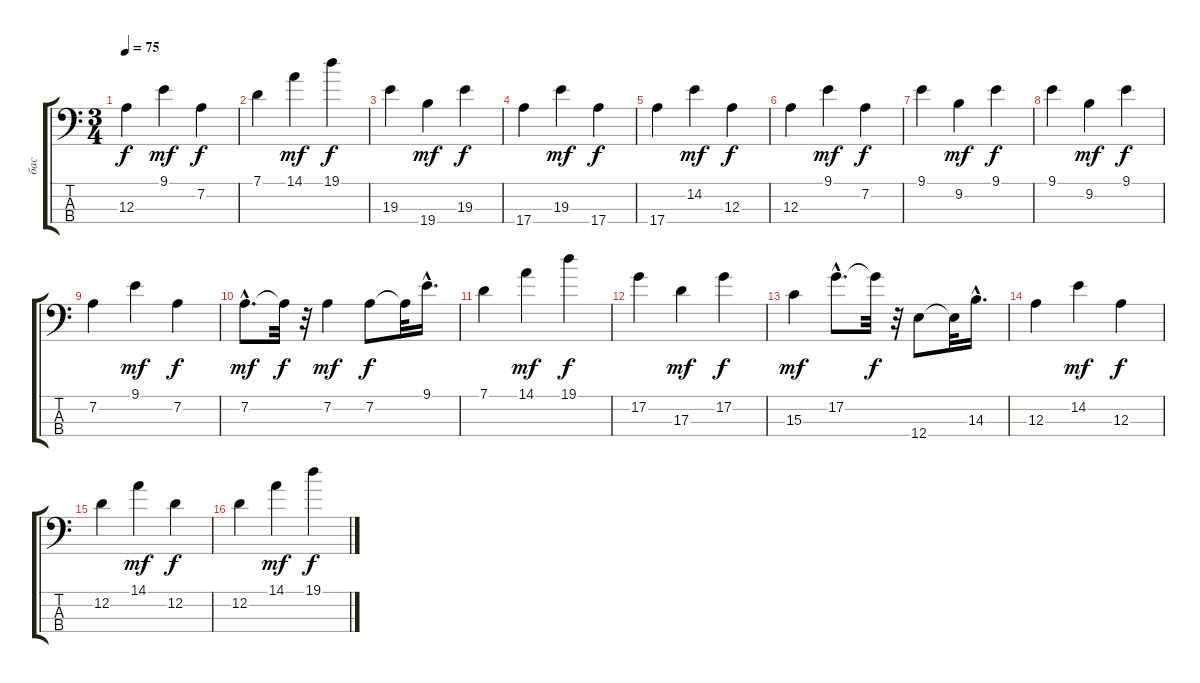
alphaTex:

\track ("бас" "бас") {instrument acousticbass}
\staff {score tabs}
\tuning (G2 D2 A1 E1) {hide}
\ts (3 4)
\tempo 75
\clef f4
\ks c
12.3.4{dy f} 9.1.4{dy mf} 7.2.4{dy f} |
7.1.4 14.1.4{dy mf} 19.1.4{dy f} |
19.3.4 19.4.4{dy mf} 19.3.4{dy f} |
17.4.4 19.3.4{dy mf} 17.4.4{dy f} |
17.4.4 14.2.4{dy mf} 12.3.4{dy f} |
12.3.4 9.1.4{dy mf} 7.2.4{dy f} |
9.1.4 9.2.4{dy mf} 9.1.4{dy f} |
9.1.4 9.2.4{dy mf} 9.1.4{dy f} |
7.2.4 9.1.4{dy mf} 7.2.4{dy f} |
7.2{hac}.8{d dy mf} 7.2{t}.32{dy f} r.32 7.2.4{dy mf} 7.2.8{dy f} 7.2{t}.32 9.1{hac}.16{d} |
7.1.4 14.1.4{dy mf} 19.1.4{dy f} |
17.2.4 17.3.4{dy mf} 17.2.4{dy f} |
15.3.4{dy mf} 17.2{hac}.8{d} 17.2{t}.32{dy f} r.32 12.4.8 12.4{t}.32 14.3{hac}.16{d} |
12.3.4 14.2.4{dy mf} 12.3.4{dy f} |
12.2.4 14.1.4{dy mf} 12.2.4{dy f} |
12.2.4 14.1.4{dy mf} 19.1.4{dy f}
